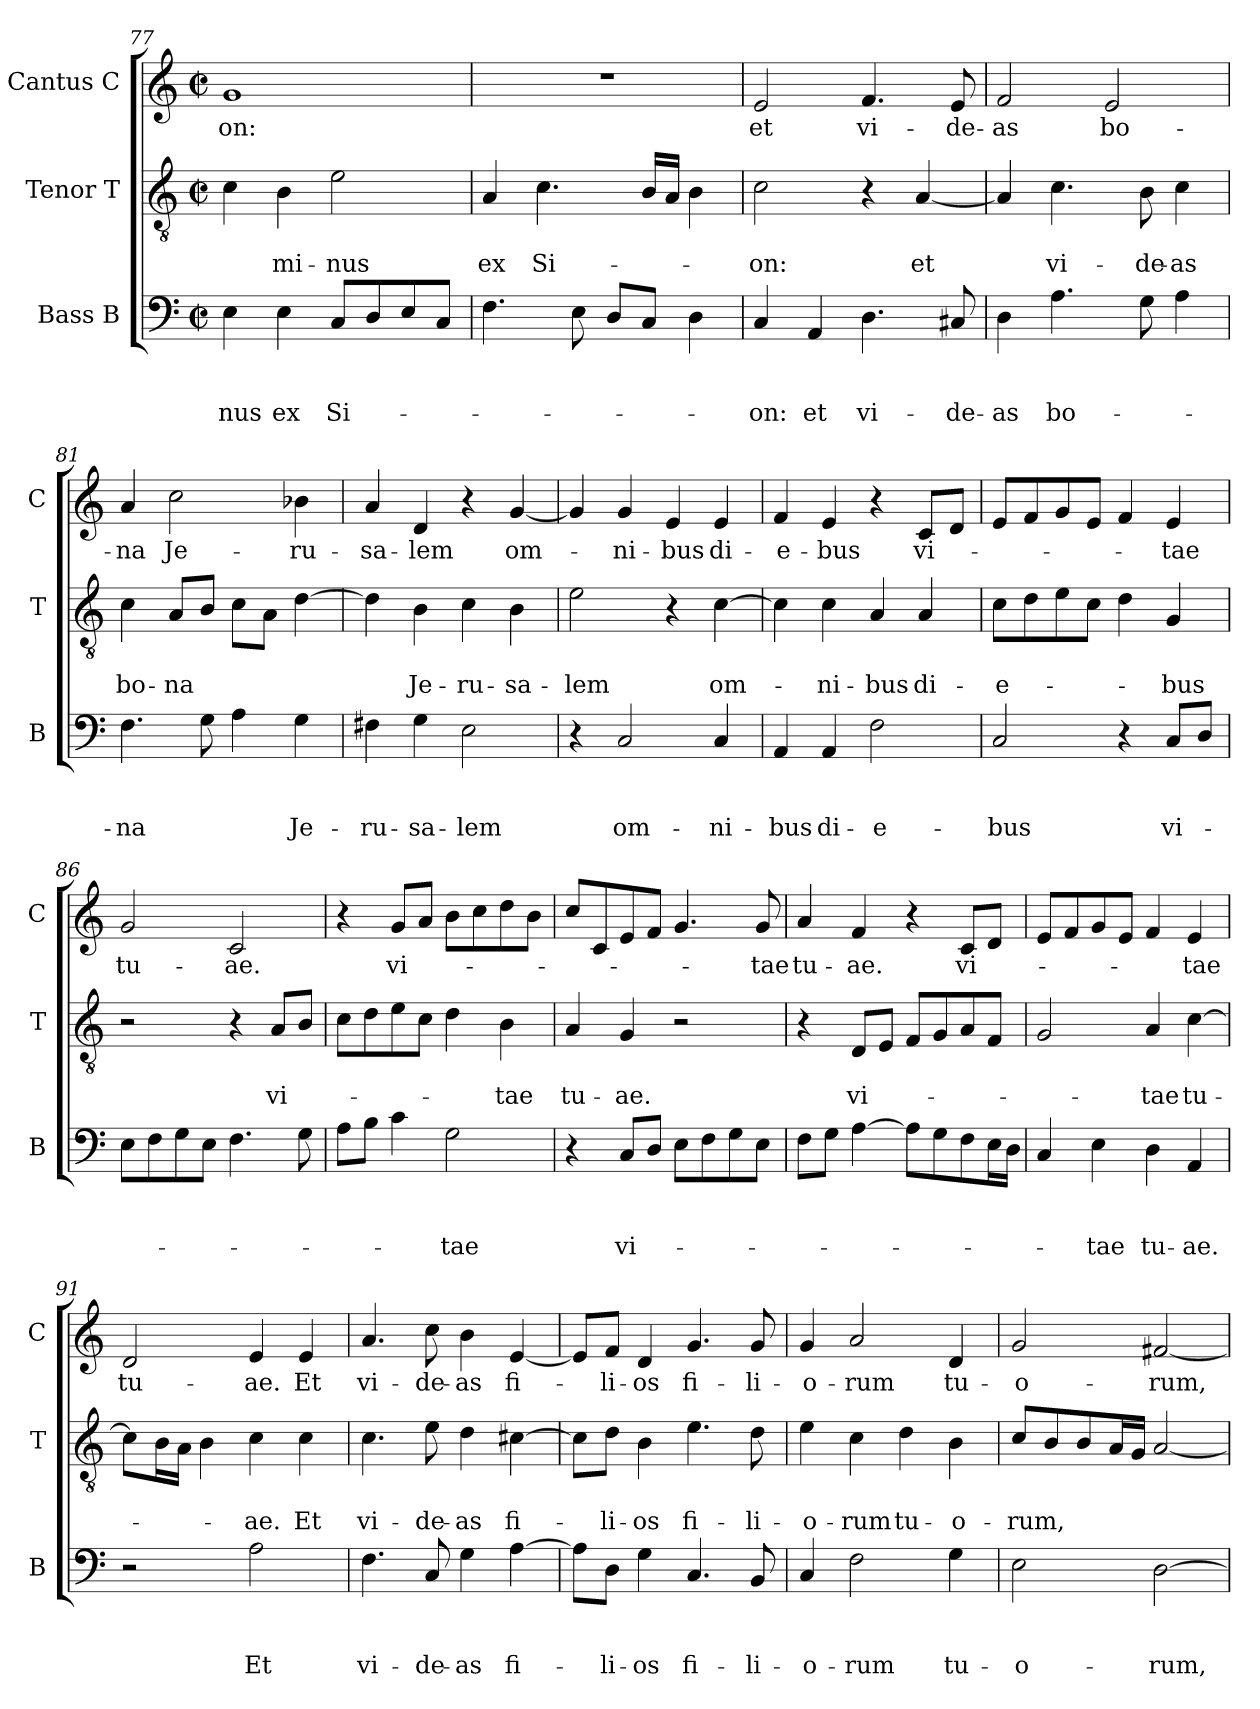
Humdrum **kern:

**kern	**text	**text	**text	**kern	**text	**text	**kern	**text
*part3	*part3	*part3	*part3	*part2	*part2	*part2	*part1	*part1
*staff3	*staff3	*staff3	*staff3	*staff2	*staff2	*staff2	*staff1	*staff1
*I"Bass B	*	*	*	*I"Tenor T	*	*	*I"Cantus C	*
*I'B	*	*	*	*I'T	*	*	*I'C	*
*clefF4	*	*	*	*clefGv2	*	*	*clefG2	*
*k[]	*	*	*	*k[]	*	*	*k[]	*
*C:	*	*	*	*C:	*	*	*C:	*
*M2/2	*	*	*	*M2/2	*	*	*M2/2	*
*met(c|)	*	*	*	*met(c|)	*	*	*met(c|)	*
=77	=77	=77	=77	=77	=77	=77	=77	=77
!	!	!	!LO:LY:b	!	!	!	!	!LO:LY:b
4E\	.	.	-nus	4c\	.	.	1g	-on:
!	!	!	!LO:LY:b	!	!	!LO:LY:b	!	!
4E\	.	.	ex	4B\	.	-mi-	.	.
!	!	!	!LO:LY:b	!	!	!LO:LY:b:rj	!	!
8C/L	.	.	Si-	2e\	.	-nus	.	.
8D/	.	.	.	.	.	.	.	.
8E/	.	.	.	.	.	.	.	.
8C/J	.	.	.	.	.	.	.	.
=78	=78	=78	=78	=78	=78	=78	=78	=78
!	!	!	!	!	!	!LO:LY:b	!	!
4.F\	.	.	.	4A/	.	ex	1r	.
!	!	!	!	!	!	!LO:LY:b	!	!
.	.	.	.	4.c\	.	Si-	.	.
8E\	.	.	.	.	.	.	.	.
8D/L	.	.	.	.	.	.	.	.
8C/J	.	.	.	16B/LL	.	.	.	.
.	.	.	.	16A/JJ	.	.	.	.
4D\	.	.	.	4B\	.	.	.	.
=79	=79	=79	=79	=79	=79	=79	=79	=79
!	!	!	!LO:LY:b	!	!	!LO:LY:b	!	!LO:LY:b
4C/	.	.	-on:	2c\	.	-on:	2e/	et
!	!	!	!LO:LY:b	!	!	!	!	!
4AA/	.	.	et	.	.	.	.	.
!	!	!	!LO:LY:b	!	!	!	!	!LO:LY:b
4.D\	.	.	vi-	4r	.	.	4.f/	vi-
!	!	!	!	!	!	!LO:LY:b	!	!
.	.	.	.	[<4A/	.	et	.	.
!	!	!	!LO:LY:b	!	!	!	!	!LO:LY:b
8C#X/	.	.	-de-	.	.	.	8e/	-de-
=80	=80	=80	=80	=80	=80	=80	=80	=80
!	!	!	!LO:LY:b	!	!	!	!	!LO:LY:b
4D\	.	.	-as	4A/]	.	.	2f/	-as
!	!	!	!LO:LY:b	!	!	!LO:LY:b	!	!
4.A\	.	.	bo-	4.c\	.	vi-	.	.
!	!	!	!	!	!	!	!	!LO:LY:b
.	.	.	.	.	.	.	2e/	bo-
!	!	!	!	!	!	!LO:LY:b	!	!
8G\	.	.	.	8B\	.	-de-	.	.
!	!	!	!	!	!	!LO:LY:b:rj	!	!
4A\	.	.	.	4c\	.	-as	.	.
=81	=81	=81	=81	=81	=81	=81	=81	=81
!	!	!	!LO:LY:b	!	!	!LO:LY:b	!	!LO:LY:b
4.F\	.	.	-na	4c\	.	bo-	4a/	-na
!	!	!	!	!	!	!LO:LY:b	!	!LO:LY:b
.	.	.	.	8A/L	.	-na	2cc\	Je-
8G\	.	.	.	8B/J	.	.	.	.
4A\	.	.	.	8c\L	.	.	.	.
.	.	.	.	8A\J	.	.	.	.
!	!	!	!LO:LY:b	!	!	!	!	!LO:LY:b
4G\	.	.	Je-	[>4d\	.	.	4b-X\	-ru-
!!LO:PB:g=z
=82	=82	=82	=82	=82	=82	=82	=82	=82
!	!	!	!LO:LY:b	!	!	!	!	!LO:LY:b
4F#X\	.	.	-ru-	4d\]	.	.	4a/	-sa-
!	!	!	!LO:LY:b	!	!	!LO:LY:b	!	!LO:LY:b
4G\	.	.	-sa-	4B\	.	Je-	4d/	-lem
!	!	!	!LO:LY:b	!	!	!LO:LY:b	!	!
2E\	.	.	-lem	4c\	.	-ru-	4r	.
!	!	!	!	!	!	!LO:LY:b:rj	!	!LO:LY:b
.	.	.	.	4B\	.	-sa-	[<4g/	om-
=83	=83	=83	=83	=83	=83	=83	=83	=83
!	!	!	!	!	!	!LO:LY:b	!	!
4r	.	.	.	2e\	.	-lem	4g/]	.
!	!	!	!LO:LY:b	!	!	!	!	!LO:LY:b
2C/	.	.	om-	.	.	.	4g/	-ni-
!	!	!	!	!	!	!	!	!LO:LY:b:rj
.	.	.	.	4r	.	.	4e/	-bus
!	!	!	!LO:LY:b	!	!	!LO:LY:b	!	!LO:LY:b
4C/	.	.	-ni-	[>4c\	.	om-	4e/	di-
=84	=84	=84	=84	=84	=84	=84	=84	=84
!	!	!	!LO:LY:b	!	!	!	!	!LO:LY:b
4AA/	.	.	-bus	4c\]	.	.	4f/	-e-
!	!	!	!LO:LY:b	!	!	!LO:LY:b	!	!LO:LY:b
4AA/	.	.	di-	4c\	.	-ni-	4e/	-bus
!	!	!	!LO:LY:b	!	!	!LO:LY:b:rj	!	!
2F\	.	.	-e-	4A/	.	-bus	4r	.
!	!	!	!	!	!	!LO:LY:b	!	!LO:LY:b
.	.	.	.	4A/	.	di-	8c/L	vi-
.	.	.	.	.	.	.	8d/J	.
=85	=85	=85	=85	=85	=85	=85	=85	=85
!	!	!	!LO:LY:b	!	!	!LO:LY:b	!	!
2C/	.	.	-bus	8c\L	.	-e-	8e/L	.
.	.	.	.	8d\	.	.	8f/	.
.	.	.	.	8e\	.	.	8g/	.
.	.	.	.	8c\J	.	.	8e/J	.
4r	.	.	.	4d\	.	.	4f/	.
!	!	!	!LO:LY:b	!	!	!LO:LY:b	!	!LO:LY:b
8C/L	.	.	vi-	4G/	.	-bus	4e/	-tae
8D/J	.	.	.	.	.	.	.	.
=86	=86	=86	=86	=86	=86	=86	=86	=86
!	!	!	!	!	!	!	!	!LO:LY:b
8E\L	.	.	.	2r	.	.	2g/	tu-
8F\	.	.	.	.	.	.	.	.
8G\	.	.	.	.	.	.	.	.
8E\J	.	.	.	.	.	.	.	.
!	!	!	!	!	!	!	!	!LO:LY:b
4.F\	.	.	.	4r	.	.	2c/	-ae.
!	!	!	!	!	!	!LO:LY:b	!	!
.	.	.	.	8A/L	.	vi-	.	.
8G\	.	.	.	8B/J	.	.	.	.
=87	=87	=87	=87	=87	=87	=87	=87	=87
8A\L	.	.	.	8c\L	.	.	4r	.
8B\J	.	.	.	8d\	.	.	.	.
!	!	!	!	!	!	!	!	!LO:LY:b
4c\	.	.	.	8e\	.	.	8g/L	vi-
.	.	.	.	8c\J	.	.	8a/J	.
!	!	!	!LO:LY:b	!	!	!	!	!
2G\	.	.	-tae	4d\	.	.	8b\L	.
.	.	.	.	.	.	.	8cc\	.
!	!	!	!	!	!	!LO:LY:b	!	!
.	.	.	.	4B\	.	-tae	8dd\	.
.	.	.	.	.	.	.	8b\J	.
=88	=88	=88	=88	=88	=88	=88	=88	=88
!	!	!	!	!	!	!LO:LY:b	!	!
4r	.	.	.	4A/	.	tu-	8cc/L	.
.	.	.	.	.	.	.	8c/	.
!	!	!	!LO:LY:b	!	!	!LO:LY:b	!	!
8C/L	.	.	vi-	4G/	.	-ae.	8e/	.
8D/J	.	.	.	.	.	.	8f/J	.
8E\L	.	.	.	2r	.	.	4.g/	.
8F\	.	.	.	.	.	.	.	.
8G\	.	.	.	.	.	.	.	.
!	!	!	!	!	!	!	!	!LO:LY:b
8E\J	.	.	.	.	.	.	8g/	-tae
!!LO:LB:g=z
=89	=89	=89	=89	=89	=89	=89	=89	=89
!	!	!	!	!	!	!	!	!LO:LY:b
8F\L	.	.	.	4r	.	.	4a/	tu-
8G\J	.	.	.	.	.	.	.	.
!	!	!	!	!	!	!LO:LY:b	!	!LO:LY:b
[>4A\	.	.	.	8D/L	.	vi-	4f/	-ae.
.	.	.	.	8E/J	.	.	.	.
8A\L]	.	.	.	8F/L	.	.	4r	.
8G\	.	.	.	8G/	.	.	.	.
!	!	!	!	!	!	!	!	!LO:LY:b
8F\	.	.	.	8A/	.	.	8c/L	vi-
16E\L	.	.	.	8F/J	.	.	8d/J	.
16D\JJ	.	.	.	.	.	.	.	.
=90	=90	=90	=90	=90	=90	=90	=90	=90
4C/	.	.	.	2G/	.	.	8e/L	.
.	.	.	.	.	.	.	8f/	.
!	!	!	!LO:LY:b	!	!	!	!	!
4E\	.	.	-tae	.	.	.	8g/	.
.	.	.	.	.	.	.	8e/J	.
!	!	!	!LO:LY:b	!	!	!LO:LY:b	!	!
4D\	.	.	tu-	4A/	.	-tae	4f/	.
!	!	!	!LO:LY:b:rj	!	!	!LO:LY:b	!	!LO:LY:b
4AA/	.	.	-ae.	[>4c\	.	tu-	4e/	-tae
=91	=91	=91	=91	=91	=91	=91	=91	=91
!	!	!	!	!	!	!	!	!LO:LY:b
2r	.	.	.	8c\L]	.	.	2d/	tu-
.	.	.	.	16B\L	.	.	.	.
.	.	.	.	16A\JJ	.	.	.	.
.	.	.	.	4B\	.	.	.	.
!	!	!	!LO:LY:b	!	!	!LO:LY:b	!	!LO:LY:b
2A\	.	.	Et	4c\	.	-ae.	4e/	-ae.
!	!	!	!	!	!	!LO:LY:b	!	!LO:LY:b
.	.	.	.	4c\	.	Et	4e/	Et
=92	=92	=92	=92	=92	=92	=92	=92	=92
!	!	!	!LO:LY:b	!	!	!LO:LY:b	!	!LO:LY:b
4.F\	.	.	vi-	4.c\	.	vi-	4.a/	vi-
!	!	!	!LO:LY:b	!	!	!LO:LY:b	!	!LO:LY:b
8C/	.	.	-de-	8e\	.	-de-	8cc\	-de-
!	!	!	!LO:LY:b:rj	!	!	!LO:LY:b:rj	!	!LO:LY:b:rj
4G\	.	.	-as	4d\	.	-as	4b\	-as
!	!	!	!LO:LY:b	!	!	!LO:LY:b	!	!LO:LY:b
[>4A\	.	.	fi-	[>4c#X\	.	fi-	[<4e/	fi-
=93	=93	=93	=93	=93	=93	=93	=93	=93
8A\L]	.	.	.	8c#\L]	.	.	8e/L]	.
!	!	!	!LO:LY:b	!	!	!LO:LY:b	!	!LO:LY:b
8D\J	.	.	-li-	8d\J	.	-li-	8f/J	-li-
!	!	!	!LO:LY:b:rj	!	!	!LO:LY:b:rj	!	!LO:LY:b:rj
4G\	.	.	-os	4B\	.	-os	4d/	-os
!	!	!	!LO:LY:b	!	!	!LO:LY:b	!	!LO:LY:b
4.C/	.	.	fi-	4.e\	.	fi-	4.g/	fi-
!	!	!	!LO:LY:b	!	!	!LO:LY:b	!	!LO:LY:b
8BB/	.	.	-li-	8d\	.	-li-	8g/	-li-
=94	=94	=94	=94	=94	=94	=94	=94	=94
!	!	!	!LO:LY:b	!	!	!LO:LY:b	!	!LO:LY:b
4C/	.	.	-o-	4e\	.	-o-	4g/	-o-
!	!	!	!LO:LY:b	!	!	!LO:LY:b	!	!LO:LY:b
2F\	.	.	-rum	4c\	.	-rum	2a/	-rum
!	!	!	!	!	!	!LO:LY:b	!	!
.	.	.	.	4d\	.	tu-	.	.
!	!	!	!LO:LY:b	!	!	!LO:LY:b	!	!LO:LY:b
4G\	.	.	tu-	4B\	.	-o-	4d/	tu-
=95	=95	=95	=95	=95	=95	=95	=95	=95
!	!	!	!LO:LY:b	!	!	!LO:LY:b	!	!LO:LY:b
2E\	.	.	-o-	8c/L	.	-rum,	2g/	-o-
.	.	.	.	8B/	.	.	.	.
.	.	.	.	8B/	.	.	.	.
.	.	.	.	16A/L	.	.	.	.
.	.	.	.	16G/JJ	.	.	.	.
!	!	!	!LO:LY:b	!	!	!	!	!LO:LY:b
[<2D\	.	.	-rum,	[<2A/	.	.	[<2f#X/	-rum,
=	=	=	=	=	=	=	=	=
*-	*-	*-	*-	*-	*-	*-	*-	*-
